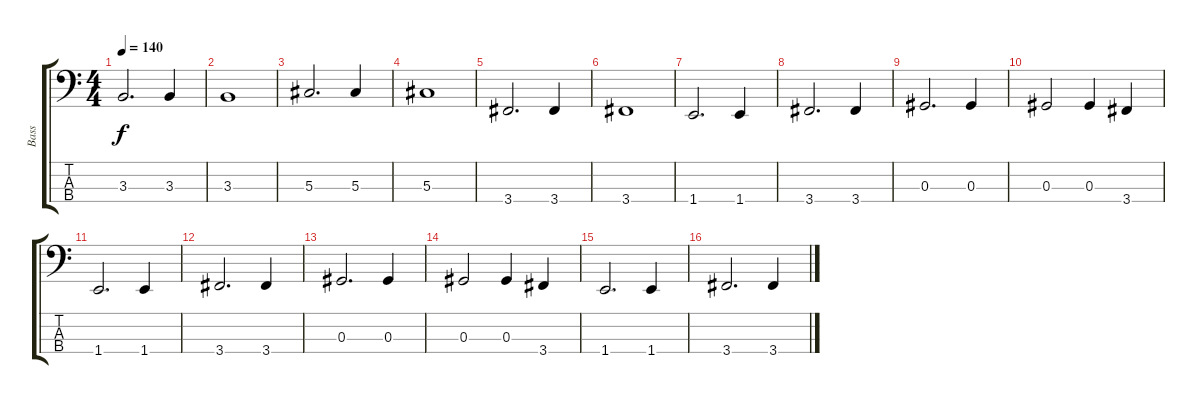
\track ("Bass" "Bass") {instrument electricbassfinger}
\staff {score tabs}
\tuning (Gb2 Db2 Ab1 Eb1) {hide}
\ts (4 4)
\tempo 140
\clef f4
\ks c
3.3.2{d dy f} 3.3.4 |
3.3.1 |
5.3.2{d} 5.3.4 |
5.3.1 |
3.4.2{d} 3.4.4 |
3.4.1 |
1.4.2{d} 1.4.4 |
3.4.2{d} 3.4.4 |
0.3.2{d} 0.3.4 |
0.3.2 0.3.4 3.4.4 |
1.4.2{d} 1.4.4 |
3.4.2{d} 3.4.4 |
0.3.2{d} 0.3.4 |
0.3.2 0.3.4 3.4.4 |
1.4.2{d} 1.4.4 |
3.4.2{d} 3.4.4
